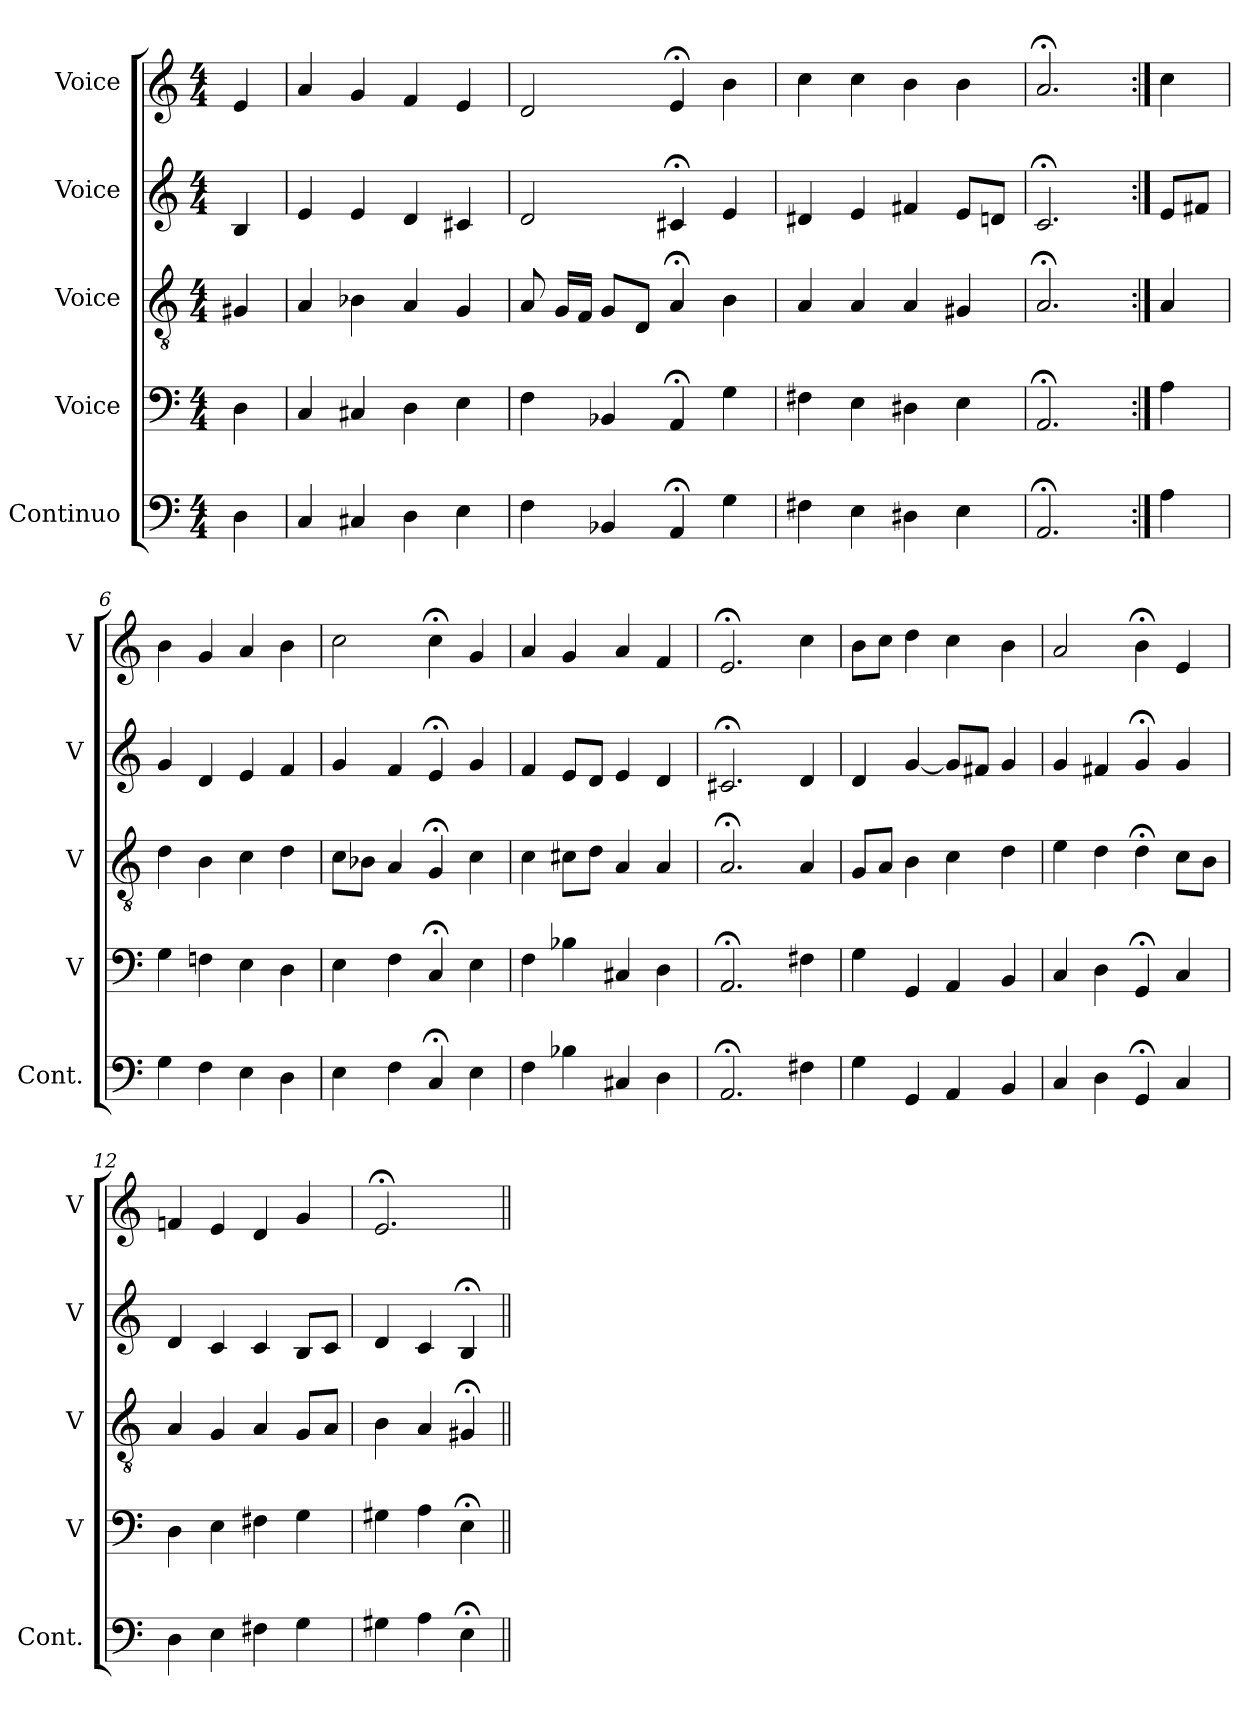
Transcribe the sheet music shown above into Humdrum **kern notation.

**kern	**kern	**kern	**kern	**kern
*part5	*part4	*part3	*part2	*part1
*staff5	*staff4	*staff3	*staff2	*staff1
*I"Continuo	*I"Voice	*I"Voice	*I"Voice	*I"Voice
*I'Cont.	*I'V	*I'V	*I'V	*I'V
*clefF4	*clefF4	*clefGv2	*clefG2	*clefG2
*k[]	*k[]	*k[]	*k[]	*k[]
*M4/4	*M4/4	*M4/4	*M4/4	*M4/4
=	=	=	=	=
4D	4D	4G#X	4B	4e
=2	=2	=2	=2	=2
4C	4C	4A	4e	4a
4C#X	4C#X	4B-X	4e	4g
4D	4D	4A	4d	4f
4E	4E	4G	4c#X	4e
=3	=3	=3	=3	=3
4F	4F	8A	2d	2d
.	.	16GLL	.	.
.	.	16FJJ	.	.
4BB-X	4BB-X	8GL	.	.
.	.	8DJ	.	.
4AA;<	4AA;<	4A;<	4c#X;<	4e;<
4G	4G	4B	4e	4b
=4	=4	=4	=4	=4
4F#X	4F#X	4A	4d#X	4cc
4E	4E	4A	4e	4cc
4D#X	4D#X	4A	4f#X	4b
4E	4E	4G#X	8eL	4b
.	.	.	8dnJ	.
=	=	=	=	=
2.AA;<	2.AA;<	2.A;<	2.c;<	2.a;<
=5:|!	=5:|!	=5:|!	=5:|!	=5:|!
4A	4A	4A	8eL	4cc
.	.	.	8f#XJ	.
=6	=6	=6	=6	=6
4G	4G	4d	4g	4b
4F	4Fn	4B	4d	4g
4E	4E	4c	4e	4a
4D	4D	4d	4f	4b
=7	=7	=7	=7	=7
4E	4E	8cL	4g	2cc
.	.	8B-XJ	.	.
4F	4F	4A	4f	.
4C;<	4C;<	4G;<	4e;<	4cc;<
4E	4E	4c	4g	4g
=8	=8	=8	=8	=8
4F	4F	4c	4f	4a
4B-X	4B-X	8c#XL	8eL	4g
.	.	8dJ	8dJ	.
4C#X	4C#X	4A	4e	4a
4D	4D	4A	4d	4f
=9	=9	=9	=9	=9
2.AA;<	2.AA;<	2.A;<	2.c#X;<	2.e;<
4F#X	4F#X	4A	4d	4cc
=10	=10	=10	=10	=10
4G	4G	8GL	4d	8bL
.	.	8AJ	.	8ccJ
4GG	4GG	4B	[4g	4dd
4AA	4AA	4c	8gL]	4cc
.	.	.	8f#XJ	.
4BB	4BB	4d	4g	4b
=11	=11	=11	=11	=11
4C	4C	4e	4g	2a
4D	4D	4d	4f#X	.
4GG;<	4GG;<	4d;<	4g;<	4b;<
4C	4C	8cL	4g	4e
.	.	8BJ	.	.
=12	=12	=12	=12	=12
4D	4D	4A	4d	4fn
4E	4E	4G	4c	4e
4F#X	4F#X	4A	4c	4d
4G	4G	8GL	8BL	4g
.	.	8AJ	8cJ	.
=13	=13	=13	=13	=13
4G#X	4G#X	4B	4d	2.e;<
4A	4A	4A	4c	.
4E;<	4E;<	4G#X;<	4B;<	.
=||	=||	=||	=||	=||
*-	*-	*-	*-	*-
